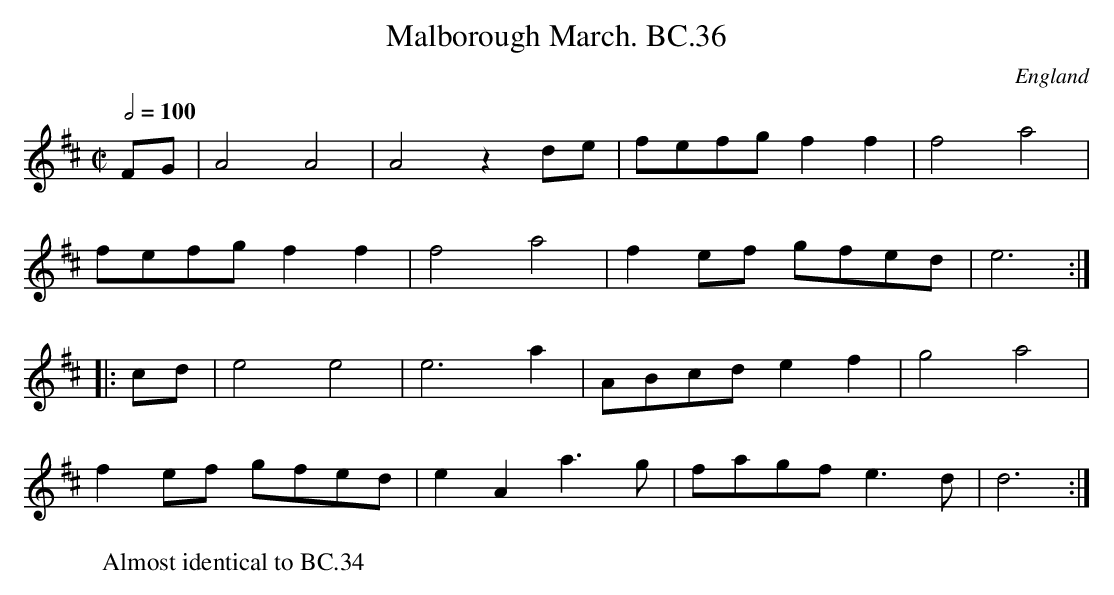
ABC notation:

X:1
T:Malborough March. BC.36
L:1/4
M:C|
O:England
Q:1/2=100
K:D
F/G/|A2 A2|A2 z d/e/|f/e/f/g/f f|f2 a2|!
f/e/f/g/ f f|f2 a2|fe/f/ g/f/e/d/|e3:|!
|:c/d/|e2 e2|e3 a|A/B/c/d/ e f|g2 a2|!
f e/f/ g/f/e/d/|eAa>g|f/a/g/f/ e>d|d3:|
W:Almost identical to BC.34
